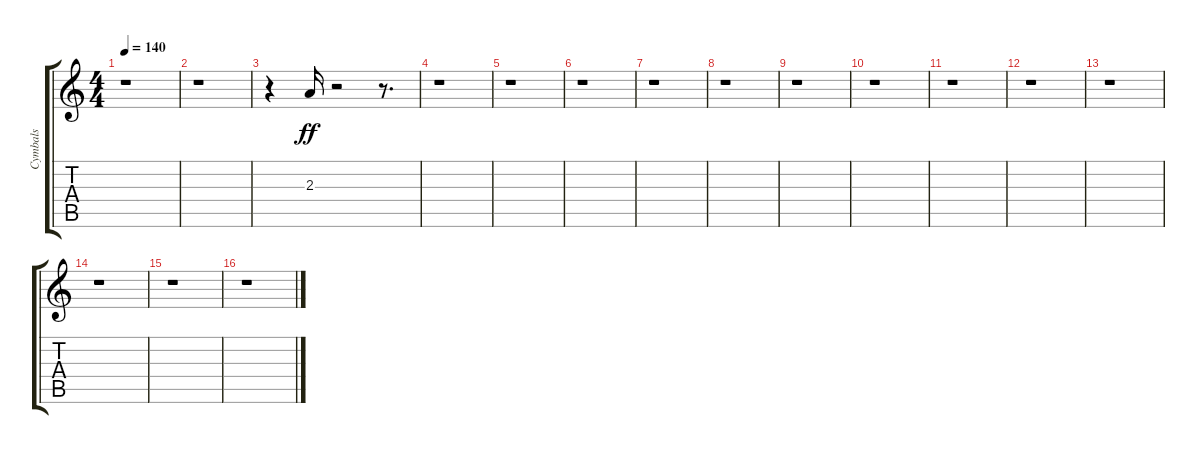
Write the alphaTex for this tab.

\track ("Cymbals" "Cymbals") {instrument acousticguitarnylon}
\staff {score tabs}
\tuning (E4 B3 G3 D3 A2 E2) {hide}
\ts (4 4)
\tempo 140
\clef g2
\ks c
r.1{dy mf} |
r.1 |
r.4 2.3.16{dy ff} r.2 r.8{d} |
r.1 |
r.1 |
r.1 |
r.1 |
r.1 |
r.1 |
r.1 |
r.1 |
r.1 |
r.1 |
r.1 |
r.1 |
r.1
